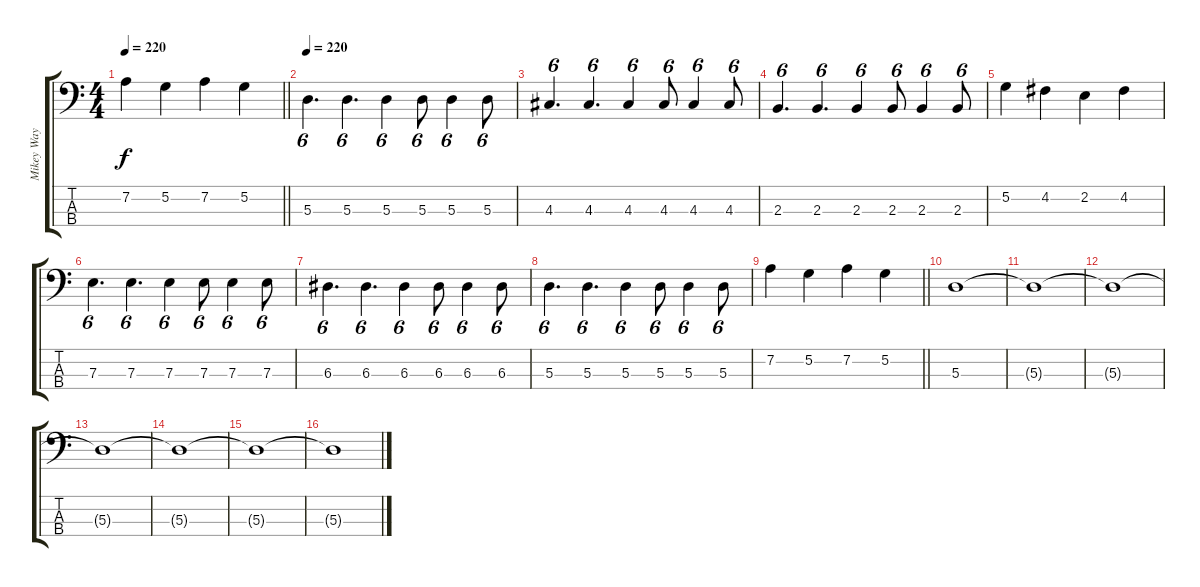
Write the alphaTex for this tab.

\track ("Mikey Way" "Mikey Way") {instrument electricbasspick}
\staff {score tabs}
\tuning (G2 D2 A1 E1) {hide}
\ts (4 4)
\tempo 220
\clef f4
\barLineRight lightlight
\ks c
7.2.4{dy f} 5.2.4 7.2.4 5.2.4 |
\tempo 220
5.3.4{d tu (6 4)} 5.3.4{d tu (6 4)} 5.3.4{tu (6 4)} 5.3.8{tu (6 4)} 5.3.4{tu (6 4)} 5.3.8{tu (6 4)} |
4.3.4{d tu (6 4)} 4.3.4{d tu (6 4)} 4.3.4{tu (6 4)} 4.3.8{tu (6 4)} 4.3.4{tu (6 4)} 4.3.8{tu (6 4)} |
2.3.4{d tu (6 4)} 2.3.4{d tu (6 4)} 2.3.4{tu (6 4)} 2.3.8{tu (6 4)} 2.3.4{tu (6 4)} 2.3.8{tu (6 4)} |
5.2.4 4.2.4 2.2.4 4.2.4 |
7.3.4{d tu (6 4)} 7.3.4{d tu (6 4)} 7.3.4{tu (6 4)} 7.3.8{tu (6 4)} 7.3.4{tu (6 4)} 7.3.8{tu (6 4)} |
6.3.4{d tu (6 4)} 6.3.4{d tu (6 4)} 6.3.4{tu (6 4)} 6.3.8{tu (6 4)} 6.3.4{tu (6 4)} 6.3.8{tu (6 4)} |
5.3.4{d tu (6 4)} 5.3.4{d tu (6 4)} 5.3.4{tu (6 4)} 5.3.8{tu (6 4)} 5.3.4{tu (6 4)} 5.3.8{tu (6 4)} |
\barLineRight lightlight
7.2.4 5.2.4 7.2.4 5.2.4 |
5.3.1 |
5.3{t}.1 |
5.3{t}.1 |
5.3{t}.1 |
5.3{t}.1 |
5.3{t}.1 |
5.3{t}.1
